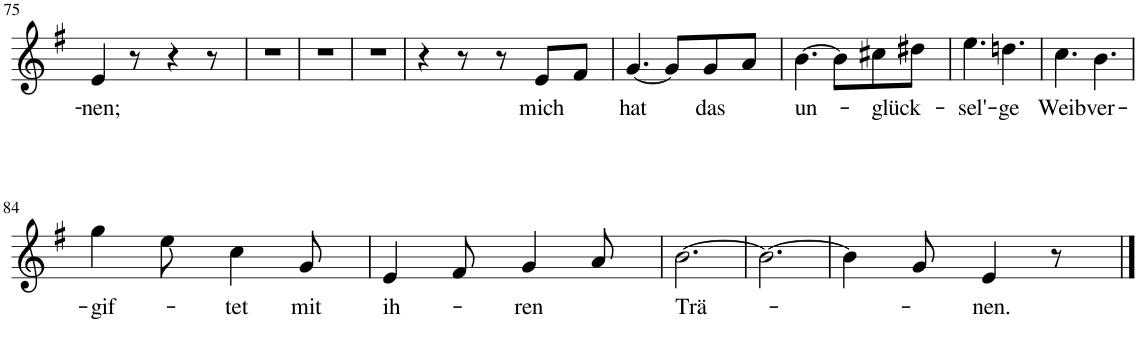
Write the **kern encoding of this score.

**kern	**text
*part1	*part1
*staff1	*staff1
*I"Piano	*
*I'Pno	*
!!LO:PB:g=z
*clefG2	*
*k[f#]	*
*M6/8	*
=75	=75
!	!LO:LY:b
4e/	-nen;
8r	.
4r	.
8r	.
=76	=76
2.r	.
=77	=77
2.r	.
=78	=78
2.r	.
=79	=79
4r	.
8r	.
8r	.
!	!LO:LY:b
8e/L	mich
8f#/J	.
=80	=80
!	!LO:LY:b
[4.g/	hat
8g/L]	.
!	!LO:LY:b
8g/	das
8a/J	.
=81	=81
!	!LO:LY:b
[4.b\	un-
8b\L]	.
!	!LO:LY:b
8cc#X\	-glück-
8dd#X\J	.
=82	=82
!	!LO:LY:b
4.ee\	-sel'-
!	!LO:LY:b
4.ddn\	-ge
=83	=83
!	!LO:LY:b
4.cc\	Weib
!	!LO:LY:b
4.b\	ver-
!!LO:LB:g=z
=84	=84
!	!LO:LY:b
4gg\	-gif-
8ee\	.
!	!LO:LY:b
4cc\	-tet
!	!LO:LY:b
8g/	mit
=85	=85
!	!LO:LY:b
4e/	ih-
8f#/	.
!	!LO:LY:b
4g/	-ren
8a/	.
=86	=86
!	!LO:LY:b
[2.b\	Trä-
=87	=87
2.b\_	.
=88	=88
4b\]	.
8g/	.
!	!LO:LY:b
4e/	-nen.
8r	.
==	==
*-	*-
